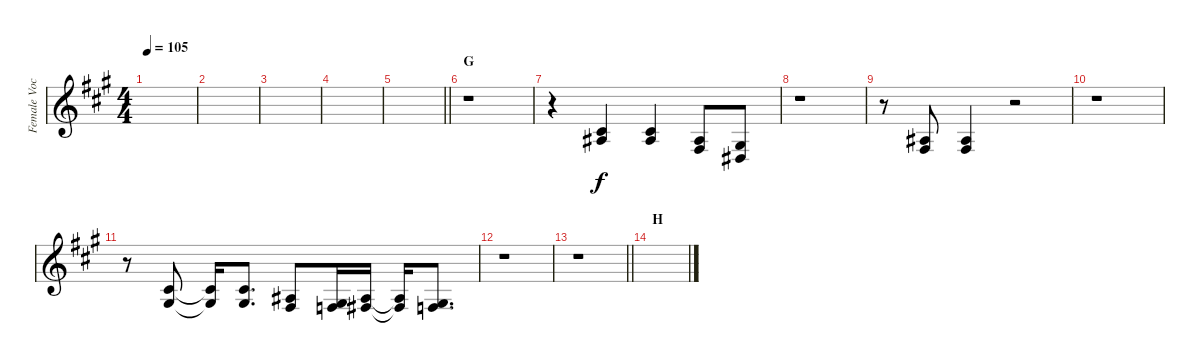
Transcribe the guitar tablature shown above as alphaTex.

\track ("Female Vocals" "Female Voc") {instrument lead5charang}
\staff {score}
\tuning (Db4 Ab3 E3 B2 Gb2 Db2) {hide}
\ts (4 4)
\tempo 105
\clef g2
\ks a
|
|
|
|
\barLineRight lightlight
|
\section ("" "G")
r.1 |
r.4 (0.1 2.2).4 (0.1 2.2).4 (2.2 2.3).8 (0.2 4.4).8 |
r.1 |
r.8 (2.2 2.3).8 (2.2 2.3).4 r.2 |
r.1 |
r.8 (0.1 0.2).8 (0.1{t} 0.2{t}).16 (0.1 0.2).8{d} (2.2 2.3).8 (0.2 1.3).16 (2.2 2.3).16 (2.2{t} 2.3{t}).16 (0.2 1.3).8{d} |
r.1 |
\barLineRight lightlight
r.1 |
\section ("" "H")
